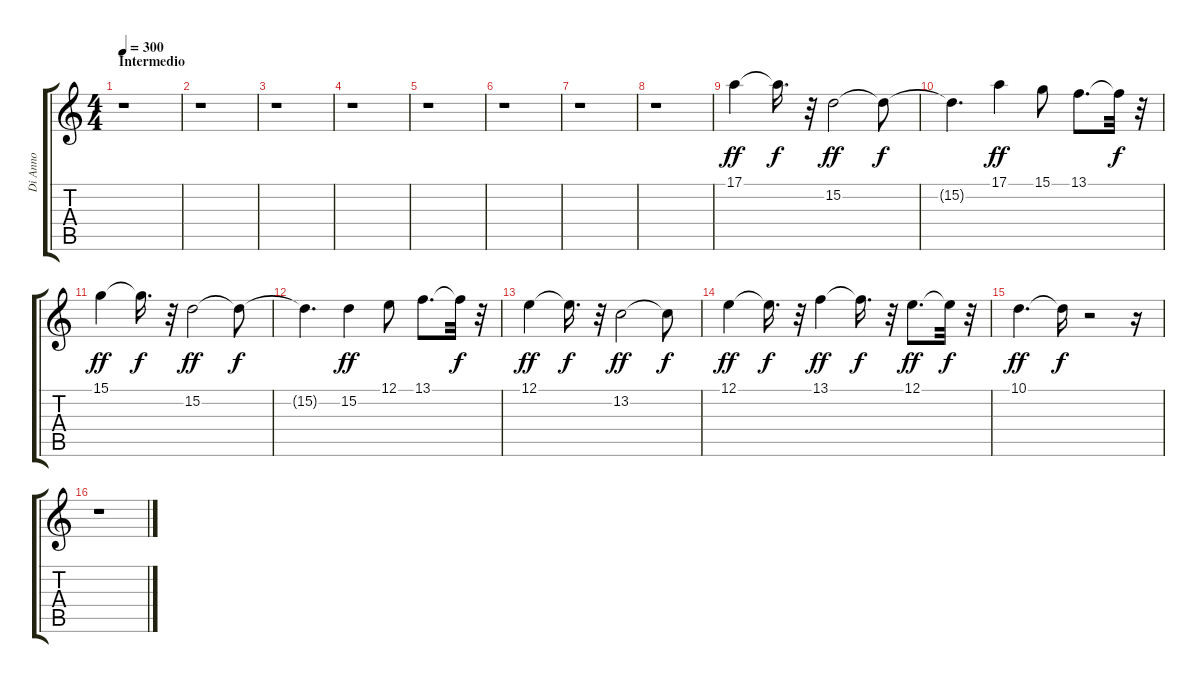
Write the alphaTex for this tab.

\track ("Di Anno" "Di Anno") {instrument choiraahs}
\staff {score tabs}
\tuning (E4 B3 G3 D3 A2 E2) {hide}
\ts (4 4)
\section ("" "Intermedio")
\tempo 300
\clef g2
\ks c
r.1{dy f} |
r.1 |
r.1 |
r.1 |
r.1 |
r.1 |
r.1 |
r.1 |
17.1.4{dy ff} 17.1{t}.16{d dy f} r.32 15.2.2{dy ff} 15.2{t}.8{dy f} |
15.2{t}.4{d} 17.1.4{dy ff} 15.1.8 13.1.8{d} 13.1{t}.32{dy f} r.32 |
15.1.4{dy ff} 15.1{t}.16{d dy f} r.32 15.2.2{dy ff} 15.2{t}.8{dy f} |
15.2{t}.4{d} 15.2.4{dy ff} 12.1.8 13.1.8{d} 13.1{t}.32{dy f} r.32 |
12.1.4{dy ff} 12.1{t}.16{d dy f} r.32 13.2.2{dy ff} 13.2{t}.8{dy f} |
12.1.4{dy ff} 12.1{t}.16{d dy f} r.32 13.1.4{dy ff} 13.1{t}.16{d dy f} r.32 12.1.8{d dy ff} 12.1{t}.32{dy f} r.32 |
10.1.4{d dy ff} 10.1{t}.16{dy f} r.2 r.16 |
r.1
